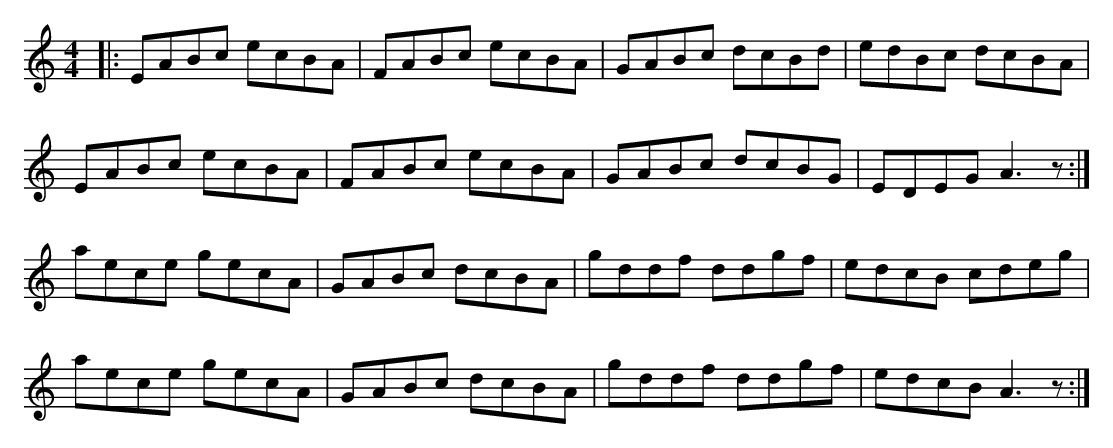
X:1
M:4/4
K:Amin
|:EABc ecBA|FABc ecBA|GABc dcBd|edBc dcBA|
EABc ecBA|FABc ecBA|GABc dcBG|EDEG A3z:|
aece gecA|GABc dcBA|gddf ddgf|edcB cdeg|
aece gecA|GABc dcBA|gddf ddgf|edcB A3z:|
